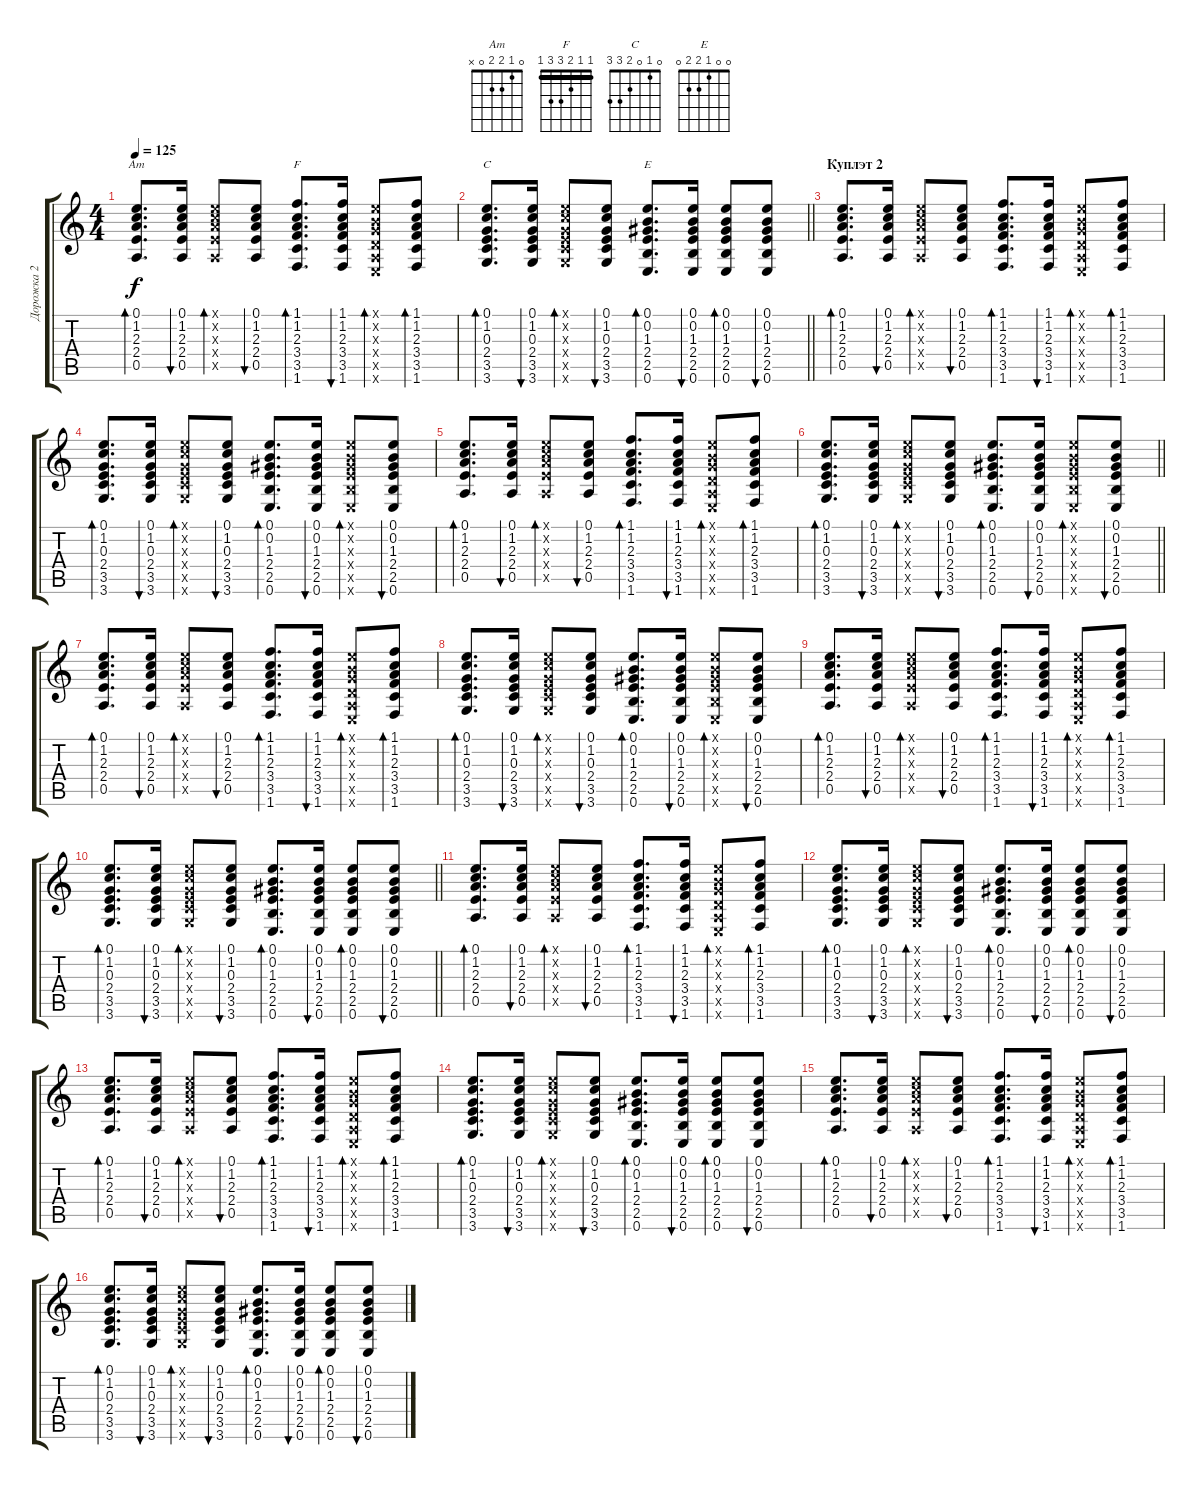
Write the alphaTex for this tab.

\track ("Дорожка 2" "Дорожка 2") {instrument acousticguitarsteel}
\staff {score tabs}
\tuning (E4 B3 G3 D3 A2 E2) {hide}
\chord ("Am" 0 1 2 2 0 x)
\chord ("F" 1 1 2 3 3 1) {barre 1}
\chord ("C" 0 1 0 2 3 3)
\chord ("E" 0 0 1 2 2 0)
\ts (4 4)
\tempo 125
\clef g2
\ks c
(0.1 1.2 2.3 2.4 0.5).8{d bd 30 ch "Am" dy f} (0.1 1.2 2.3 2.4 0.5).16{bu 60} (0.1{x} 1.2{x} 2.3{x} 2.4{x} 0.5{x}).8{bd 30} (0.1 1.2 2.3 2.4 0.5).8{bu 30} (1.1 1.2 2.3 3.4 3.5 1.6).8{d bd 60 ch "F"} (1.1 1.2 2.3 3.4 3.5 1.6).16{bu 60} (0.1{x} 0.2{x} 0.3{x} 0.4{x} 0.5{x} 0.6{x}).8{bd 30} (1.1 1.2 2.3 3.4 3.5 1.6).8{bd 30} |
\barLineRight lightlight
(0.1 1.2 0.3 2.4 3.5 3.6).8{d bd 30 ch "C"} (0.1 1.2 0.3 2.4 3.5 3.6).16{bu 30} (0.1{x} 1.2{x} 0.3{x} 2.4{x} 3.5{x} 3.6{x}).8{bd 30} (0.1 1.2 0.3 2.4 3.5 3.6).8{bu 30} (0.1 0.2 1.3 2.4 2.5 0.6).8{d bd 30 ch "E"} (0.1 0.2 1.3 2.4 2.5 0.6).16{bu 30} (0.1 0.2 1.3 2.4 2.5 0.6).8{bd 30} (0.1 0.2 1.3 2.4 2.5 0.6).8{bu 30} |
\section ("" "Куплэт 2")
(0.1 1.2 2.3 2.4 0.5).8{d bd 30} (0.1 1.2 2.3 2.4 0.5).16{bu 60} (0.1{x} 1.2{x} 2.3{x} 2.4{x} 0.5{x}).8{bd 30} (0.1 1.2 2.3 2.4 0.5).8{bu 30} (1.1 1.2 2.3 3.4 3.5 1.6).8{d bd 60} (1.1 1.2 2.3 3.4 3.5 1.6).16{bu 60} (0.1{x} 0.2{x} 0.3{x} 0.4{x} 0.5{x} 0.6{x}).8{bd 30} (1.1 1.2 2.3 3.4 3.5 1.6).8{bd 30} |
(0.1 1.2 0.3 2.4 3.5 3.6).8{d bd 30} (0.1 1.2 0.3 2.4 3.5 3.6).16{bu 30} (0.1{x} 1.2{x} 0.3{x} 2.4{x} 3.5{x} 3.6{x}).8{bd 30} (0.1 1.2 0.3 2.4 3.5 3.6).8{bu 30} (0.1 0.2 1.3 2.4 2.5 0.6).8{d bd 30} (0.1 0.2 1.3 2.4 2.5 0.6).16{bu 30} (0.1{x} 0.2{x} 1.3{x} 2.4{x} 2.5{x} 0.6{x}).8{bd 30} (0.1 0.2 1.3 2.4 2.5 0.6).8{bu 30} |
(0.1 1.2 2.3 2.4 0.5).8{d bd 30} (0.1 1.2 2.3 2.4 0.5).16{bu 60} (0.1{x} 1.2{x} 2.3{x} 2.4{x} 0.5{x}).8{bd 30} (0.1 1.2 2.3 2.4 0.5).8{bu 30} (1.1 1.2 2.3 3.4 3.5 1.6).8{d bd 60} (1.1 1.2 2.3 3.4 3.5 1.6).16{bu 60} (0.1{x} 0.2{x} 0.3{x} 0.4{x} 0.5{x} 0.6{x}).8{bd 30} (1.1 1.2 2.3 3.4 3.5 1.6).8{bd 30} |
\barLineRight lightlight
(0.1 1.2 0.3 2.4 3.5 3.6).8{d bd 30} (0.1 1.2 0.3 2.4 3.5 3.6).16{bu 30} (0.1{x} 1.2{x} 0.3{x} 2.4{x} 3.5{x} 3.6{x}).8{bd 30} (0.1 1.2 0.3 2.4 3.5 3.6).8{bu 30} (0.1 0.2 1.3 2.4 2.5 0.6).8{d bd 30} (0.1 0.2 1.3 2.4 2.5 0.6).16{bu 30} (0.1{x} 0.2{x} 1.3{x} 2.4{x} 2.5{x} 0.6{x}).8{bd 30} (0.1 0.2 1.3 2.4 2.5 0.6).8{bu 30} |
(0.1 1.2 2.3 2.4 0.5).8{d bd 30} (0.1 1.2 2.3 2.4 0.5).16{bu 60} (0.1{x} 1.2{x} 2.3{x} 2.4{x} 0.5{x}).8{bd 30} (0.1 1.2 2.3 2.4 0.5).8{bu 30} (1.1 1.2 2.3 3.4 3.5 1.6).8{d bd 60} (1.1 1.2 2.3 3.4 3.5 1.6).16{bu 60} (0.1{x} 0.2{x} 0.3{x} 0.4{x} 0.5{x} 0.6{x}).8{bd 30} (1.1 1.2 2.3 3.4 3.5 1.6).8{bd 30} |
(0.1 1.2 0.3 2.4 3.5 3.6).8{d bd 30} (0.1 1.2 0.3 2.4 3.5 3.6).16{bu 30} (0.1{x} 1.2{x} 0.3{x} 2.4{x} 3.5{x} 3.6{x}).8{bd 30} (0.1 1.2 0.3 2.4 3.5 3.6).8{bu 30} (0.1 0.2 1.3 2.4 2.5 0.6).8{d bd 30} (0.1 0.2 1.3 2.4 2.5 0.6).16{bu 30} (0.1{x} 0.2{x} 1.3{x} 2.4{x} 2.5{x} 0.6{x}).8{bd 30} (0.1 0.2 1.3 2.4 2.5 0.6).8{bu 30} |
(0.1 1.2 2.3 2.4 0.5).8{d bd 30} (0.1 1.2 2.3 2.4 0.5).16{bu 60} (0.1{x} 1.2{x} 2.3{x} 2.4{x} 0.5{x}).8{bd 30} (0.1 1.2 2.3 2.4 0.5).8{bu 30} (1.1 1.2 2.3 3.4 3.5 1.6).8{d bd 60} (1.1 1.2 2.3 3.4 3.5 1.6).16{bu 60} (0.1{x} 0.2{x} 0.3{x} 0.4{x} 0.5{x} 0.6{x}).8{bd 30} (1.1 1.2 2.3 3.4 3.5 1.6).8{bd 30} |
\barLineRight lightlight
(0.1 1.2 0.3 2.4 3.5 3.6).8{d bd 30} (0.1 1.2 0.3 2.4 3.5 3.6).16{bu 30} (0.1{x} 1.2{x} 0.3{x} 2.4{x} 3.5{x} 3.6{x}).8{bd 30} (0.1 1.2 0.3 2.4 3.5 3.6).8{bu 30} (0.1 0.2 1.3 2.4 2.5 0.6).8{d bd 30} (0.1 0.2 1.3 2.4 2.5 0.6).16{bu 30} (0.1 0.2 1.3 2.4 2.5 0.6).8{bd 30} (0.1 0.2 1.3 2.4 2.5 0.6).8{bu 30} |
(0.1 1.2 2.3 2.4 0.5).8{d bd 30} (0.1 1.2 2.3 2.4 0.5).16{bu 60} (0.1{x} 1.2{x} 2.3{x} 2.4{x} 0.5{x}).8{bd 30} (0.1 1.2 2.3 2.4 0.5).8{bu 30} (1.1 1.2 2.3 3.4 3.5 1.6).8{d bd 60} (1.1 1.2 2.3 3.4 3.5 1.6).16{bu 60} (0.1{x} 0.2{x} 0.3{x} 0.4{x} 0.5{x} 0.6{x}).8{bd 30} (1.1 1.2 2.3 3.4 3.5 1.6).8{bd 30} |
(0.1 1.2 0.3 2.4 3.5 3.6).8{d bd 30} (0.1 1.2 0.3 2.4 3.5 3.6).16{bu 30} (0.1{x} 1.2{x} 0.3{x} 2.4{x} 3.5{x} 3.6{x}).8{bd 30} (0.1 1.2 0.3 2.4 3.5 3.6).8{bu 30} (0.1 0.2 1.3 2.4 2.5 0.6).8{d bd 30} (0.1 0.2 1.3 2.4 2.5 0.6).16{bu 30} (0.1 0.2 1.3 2.4 2.5 0.6).8{bd 30} (0.1 0.2 1.3 2.4 2.5 0.6).8{bu 30} |
(0.1 1.2 2.3 2.4 0.5).8{d bd 30} (0.1 1.2 2.3 2.4 0.5).16{bu 60} (0.1{x} 1.2{x} 2.3{x} 2.4{x} 0.5{x}).8{bd 30} (0.1 1.2 2.3 2.4 0.5).8{bu 30} (1.1 1.2 2.3 3.4 3.5 1.6).8{d bd 60} (1.1 1.2 2.3 3.4 3.5 1.6).16{bu 60} (0.1{x} 0.2{x} 0.3{x} 0.4{x} 0.5{x} 0.6{x}).8{bd 30} (1.1 1.2 2.3 3.4 3.5 1.6).8{bd 30} |
(0.1 1.2 0.3 2.4 3.5 3.6).8{d bd 30} (0.1 1.2 0.3 2.4 3.5 3.6).16{bu 30} (0.1{x} 1.2{x} 0.3{x} 2.4{x} 3.5{x} 3.6{x}).8{bd 30} (0.1 1.2 0.3 2.4 3.5 3.6).8{bu 30} (0.1 0.2 1.3 2.4 2.5 0.6).8{d bd 30} (0.1 0.2 1.3 2.4 2.5 0.6).16{bu 30} (0.1 0.2 1.3 2.4 2.5 0.6).8{bd 30} (0.1 0.2 1.3 2.4 2.5 0.6).8{bu 30} |
(0.1 1.2 2.3 2.4 0.5).8{d bd 30} (0.1 1.2 2.3 2.4 0.5).16{bu 60} (0.1{x} 1.2{x} 2.3{x} 2.4{x} 0.5{x}).8{bd 30} (0.1 1.2 2.3 2.4 0.5).8{bu 30} (1.1 1.2 2.3 3.4 3.5 1.6).8{d bd 60} (1.1 1.2 2.3 3.4 3.5 1.6).16{bu 60} (0.1{x} 0.2{x} 0.3{x} 0.4{x} 0.5{x} 0.6{x}).8{bd 30} (1.1 1.2 2.3 3.4 3.5 1.6).8{bd 30} |
(0.1 1.2 0.3 2.4 3.5 3.6).8{d bd 30} (0.1 1.2 0.3 2.4 3.5 3.6).16{bu 30} (0.1{x} 1.2{x} 0.3{x} 2.4{x} 3.5{x} 3.6{x}).8{bd 30} (0.1 1.2 0.3 2.4 3.5 3.6).8{bu 30} (0.1 0.2 1.3 2.4 2.5 0.6).8{d bd 30} (0.1 0.2 1.3 2.4 2.5 0.6).16{bu 30} (0.1 0.2 1.3 2.4 2.5 0.6).8{bd 30} (0.1 0.2 1.3 2.4 2.5 0.6).8{bu 30}
